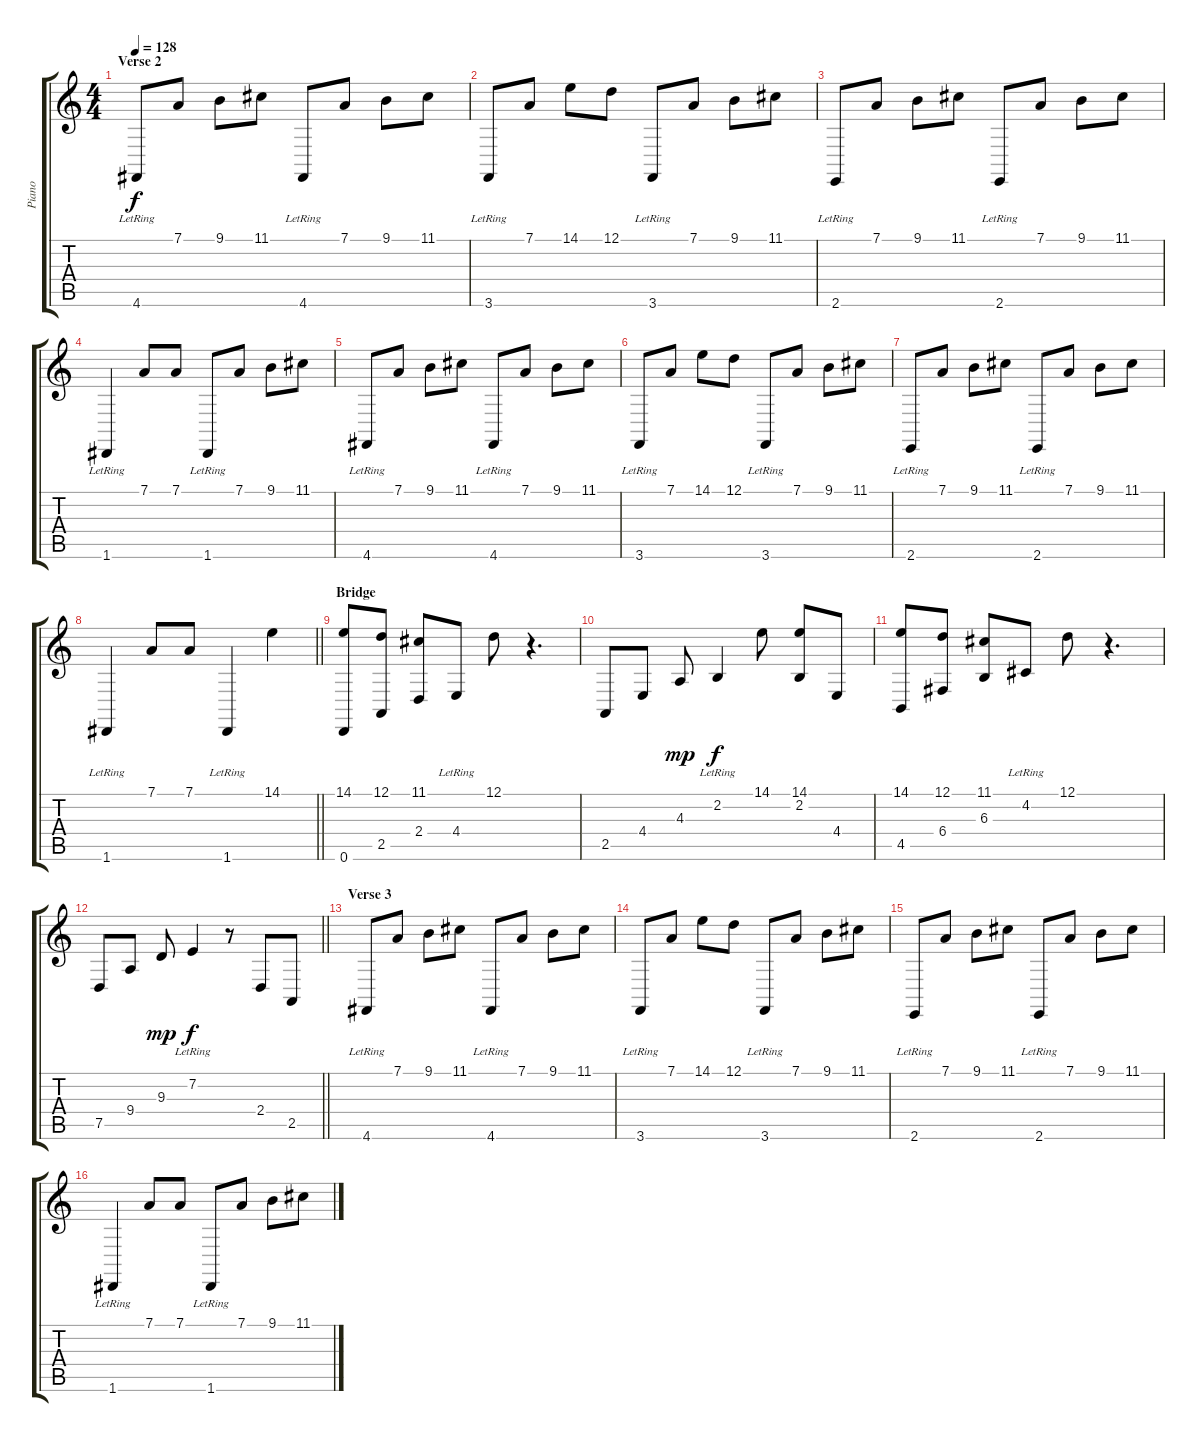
\track ("Piano" "Piano") {instrument acousticgrandpiano}
\staff {score tabs}
\tuning (D4 A3 F3 C3 G2 D2) {hide}
\ts (4 4)
\section ("" "Verse 2 ")
\tempo 128
\clef g2
\ks c
4.6{lr}.8{dy f} 7.1.8 9.1.8 11.1.8 4.6{lr}.8 7.1.8 9.1.8 11.1.8 |
3.6{lr}.8 7.1.8 14.1.8 12.1.8 3.6{lr}.8 7.1.8 9.1.8 11.1.8 |
2.6{lr}.8 7.1.8 9.1.8 11.1.8 2.6{lr}.8 7.1.8 9.1.8 11.1.8 |
1.6{lr}.4 7.1.8 7.1.8 1.6{lr}.8 7.1.8 9.1.8 11.1.8 |
4.6{lr}.8 7.1.8 9.1.8 11.1.8 4.6{lr}.8 7.1.8 9.1.8 11.1.8 |
3.6{lr}.8 7.1.8 14.1.8 12.1.8 3.6{lr}.8 7.1.8 9.1.8 11.1.8 |
2.6{lr}.8 7.1.8 9.1.8 11.1.8 2.6{lr}.8 7.1.8 9.1.8 11.1.8 |
\barLineRight lightlight
1.6{lr}.4 7.1.8 7.1.8 1.6{lr}.4 14.1.4 |
\section ("" "Bridge ")
(14.1 0.6).8 (12.1 2.5).8 (11.1 2.4).8 4.4{lr}.8 12.1.8 r.4{d} |
2.5.8 4.4.8 4.3.8{dy mp} 2.2{lr}.4{dy f} 14.1.8 (14.1 2.2).8 4.4.8 |
(14.1 4.5).8 (12.1 6.4).8 (11.1 6.3).8 4.2{lr}.8 12.1.8 r.4{d} |
\barLineRight lightlight
7.5.8 9.4.8 9.3.8{dy mp} 7.2{lr}.4{dy f} r.8 2.4.8 2.5.8 |
\section ("" "Verse 3 ")
4.6{lr}.8 7.1.8 9.1.8 11.1.8 4.6{lr}.8 7.1.8 9.1.8 11.1.8 |
3.6{lr}.8 7.1.8 14.1.8 12.1.8 3.6{lr}.8 7.1.8 9.1.8 11.1.8 |
2.6{lr}.8 7.1.8 9.1.8 11.1.8 2.6{lr}.8 7.1.8 9.1.8 11.1.8 |
1.6{lr}.4 7.1.8 7.1.8 1.6{lr}.8 7.1.8 9.1.8 11.1.8
